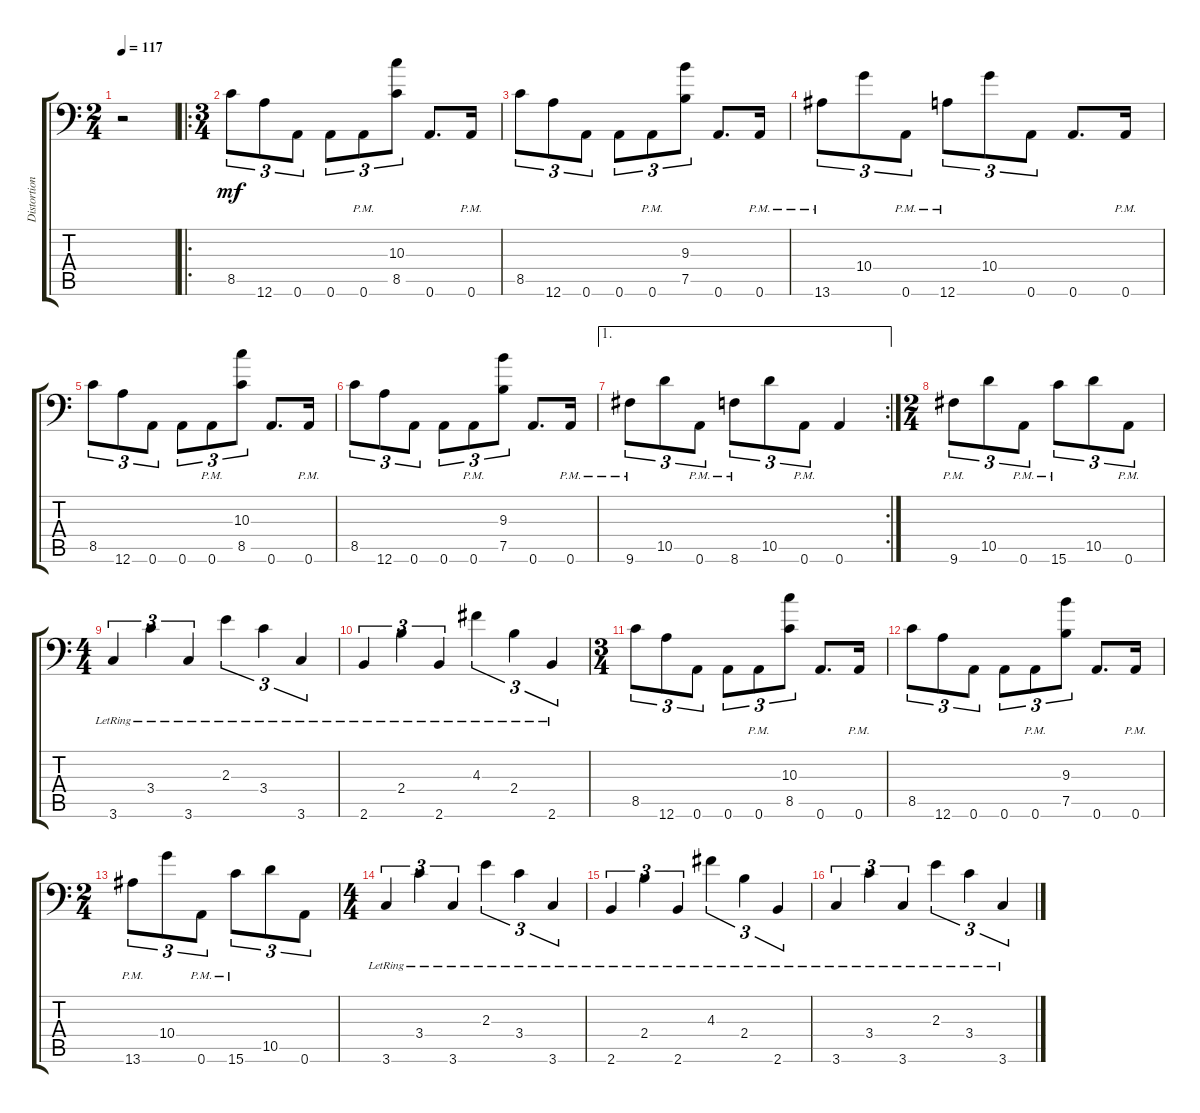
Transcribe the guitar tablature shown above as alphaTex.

\track ("Distortion Guitar" "Distortion") {instrument distortionguitar}
\staff {score tabs}
\tuning (B3 Gb3 D3 A2 E2 A1) {hide}
\ts (2 4)
\tempo 117
\clef f4
\ks c
r.2{dy mf} |
\ro
\ts (3 4)
8.5.8{tu (3 2)} 12.6.8{tu (3 2)} 0.6.8{tu (3 2)} 0.6.8{tu (3 2)} 0.6{pm}.8{tu (3 2)} (10.3 8.5).8{tu (3 2)} 0.6.8{d} 0.6{pm}.16 |
8.5.8{tu (3 2)} 12.6.8{tu (3 2)} 0.6.8{tu (3 2)} 0.6.8{tu (3 2)} 0.6{pm}.8{tu (3 2)} (9.3 7.5).8{tu (3 2)} 0.6.8{d} 0.6{pm}.16 |
13.6{pm}.8{tu (3 2)} 10.4.8{tu (3 2)} 0.6{pm}.8{tu (3 2)} 12.6{pm}.8{tu (3 2)} 10.4.8{tu (3 2)} 0.6.8{tu (3 2)} 0.6.8{d} 0.6{pm}.16 |
8.5.8{tu (3 2)} 12.6.8{tu (3 2)} 0.6.8{tu (3 2)} 0.6.8{tu (3 2)} 0.6{pm}.8{tu (3 2)} (10.3 8.5).8{tu (3 2)} 0.6.8{d} 0.6{pm}.16 |
8.5.8{tu (3 2)} 12.6.8{tu (3 2)} 0.6.8{tu (3 2)} 0.6.8{tu (3 2)} 0.6{pm}.8{tu (3 2)} (9.3 7.5).8{tu (3 2)} 0.6.8{d} 0.6{pm}.16 |
\ae 1
\rc 2
9.6{pm}.8{tu (3 2)} 10.5.8{tu (3 2)} 0.6{pm}.8{tu (3 2)} 8.6{pm}.8{tu (3 2)} 10.5.8{tu (3 2)} 0.6{pm}.8{tu (3 2)} 0.6.4 |
\ts (2 4)
9.6{pm}.8{tu (3 2)} 10.5.8{tu (3 2)} 0.6{pm}.8{tu (3 2)} 15.6{pm}.8{tu (3 2)} 10.5.8{tu (3 2)} 0.6{pm}.8{tu (3 2)} |
\ts (4 4)
3.6{lr}.4{tu (3 2)} 3.4{lr}.4{tu (3 2)} 3.6{lr}.4{tu (3 2)} 2.3{lr}.4{tu (3 2)} 3.4{lr}.4{tu (3 2)} 3.6{lr}.4{tu (3 2)} |
2.6{lr}.4{tu (3 2)} 2.4{lr}.4{tu (3 2)} 2.6{lr}.4{tu (3 2)} 4.3{lr}.4{tu (3 2)} 2.4{lr}.4{tu (3 2)} 2.6{lr}.4{tu (3 2)} |
\ts (3 4)
8.5.8{tu (3 2)} 12.6.8{tu (3 2)} 0.6.8{tu (3 2)} 0.6.8{tu (3 2)} 0.6{pm}.8{tu (3 2)} (10.3 8.5).8{tu (3 2)} 0.6.8{d} 0.6{pm}.16 |
8.5.8{tu (3 2)} 12.6.8{tu (3 2)} 0.6.8{tu (3 2)} 0.6.8{tu (3 2)} 0.6{pm}.8{tu (3 2)} (9.3 7.5).8{tu (3 2)} 0.6.8{d} 0.6{pm}.16 |
\ts (2 4)
13.6{pm}.8{tu (3 2)} 10.4.8{tu (3 2)} 0.6{pm}.8{tu (3 2)} 15.6{pm}.8{tu (3 2)} 10.5.8{tu (3 2)} 0.6.8{tu (3 2)} |
\ts (4 4)
3.6{lr}.4{tu (3 2)} 3.4{lr}.4{tu (3 2)} 3.6{lr}.4{tu (3 2)} 2.3{lr}.4{tu (3 2)} 3.4{lr}.4{tu (3 2)} 3.6{lr}.4{tu (3 2)} |
2.6{lr}.4{tu (3 2)} 2.4{lr}.4{tu (3 2)} 2.6{lr}.4{tu (3 2)} 4.3{lr}.4{tu (3 2)} 2.4{lr}.4{tu (3 2)} 2.6{lr}.4{tu (3 2)} |
3.6{lr}.4{tu (3 2)} 3.4{lr}.4{tu (3 2)} 3.6{lr}.4{tu (3 2)} 2.3{lr}.4{tu (3 2)} 3.4{lr}.4{tu (3 2)} 3.6{lr}.4{tu (3 2)}
